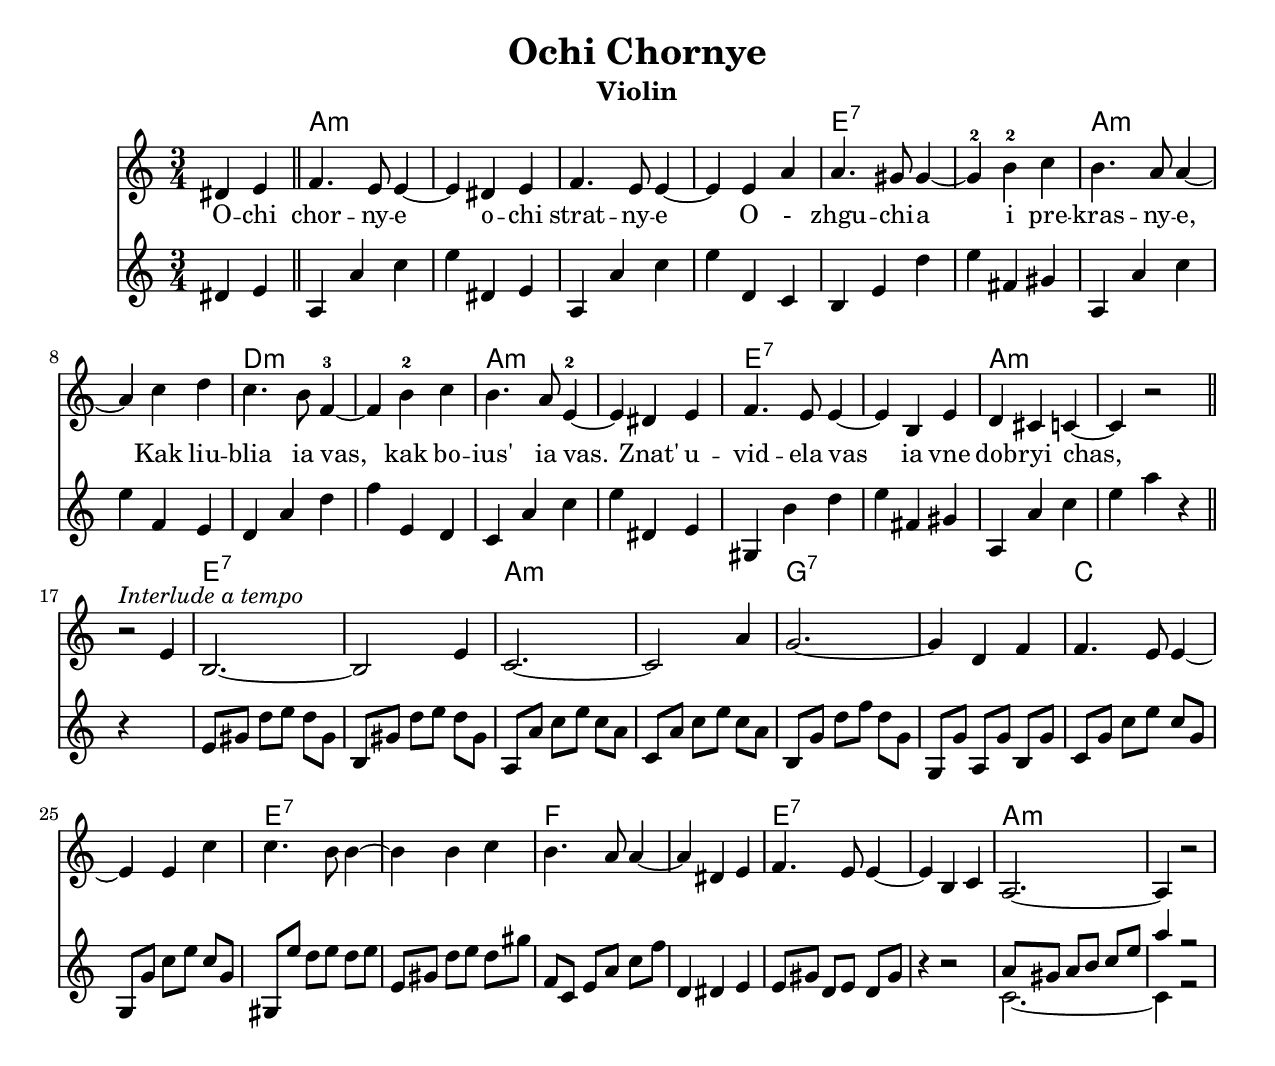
\version "2.18.0"
\include "english.ly"
%\pointAndClickOff
\paper{
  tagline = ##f
  print-all-headers = ##t
  #(set-paper-size "letter")
}
date = #(strftime "%d-%m-%Y" (localtime (current-time)))

%\markup{ \italic{ " Updated " \date  }  }

%\markup{ Got something to say? }

global = {
  \clef treble
  \key a \minor
  \time 3/4
  \set Score.markFormatter = #format-mark-box-alphabet
}

%#################################### Melody ########################
melody = \relative c' {
  \global
  \partial 4*2 ds4 e  %lead in notes

  % \repeat volta 2{
  % \mark \default
  \bar "||"
  f4. e8 e4~
  e4 ds e|
  f4. e8 e4~
  e4 e a

  a4. gs8 gs4~|
  gs4-2 b-2 c
  b4. a8 a4~
  a4 c d|

  c4. b8 f4-3~
  f4 b-2 c|
  b4. a8 e4-2~|
  e4 ds e

  f4. e8 e4~
  e4 b e
  d4 cs c~
  c4 r 2 %\parenthesize a
  \bar "||"
  \break
  %} repeat end
  r2^\markup{\italic {"Interlude a tempo"}} e4
  b2.~
  b2 e4
  c2.~
  c2 a'4
  g2.~
  g4 d f
  f4. e8 e4~
  e4 e c'
  c4. b8 b4~
  b4 b c|
  b4. a8 a4~|
  a4 ds, e|
  f4. e8 e4~|
  e4 b c|
  a2.~
  a4 r2|
}
\addlyrics {
  O -- chi chor -- ny -- e
  o -- chi strat -- ny -- e
  O - zhgu -- chi -- a
  i pre -- kras -- ny -- e,
  Kak liu -- blia ia vas,
  kak bo -- ius' ia vas.
  Znat' u -- vid -- ela vas
  ia vne dob -- ryi chas,
}

secund = \relative c' {
  \global
  \partial 4*2 ds4 e  %lead in notes
  a,4 a' c
  e4 ds, e
  a,4 a' c
  e4 d, c

  b4 e d'
  e4 fs, gs  %up 8va from orig.
  a,4 a' c
  e4 f, e

  d4 a' d
  f4 e, d
  c4 a' c

  e4 ds, e
  gs,4 b' d
  e4 fs, gs  %up 8va from orig.
  a,4 a' c
  e4 a r


  % Interlude
  r4*3
  e,8[gs] d'[e] d[gs,]|
  b,8[gs']d'[e] d[gs,]
  a,8[a']c[e]c[a]
  c,8[a']c[e]c[a]

  b,8[g']d'[f]d[g,]
  g,8[g']a,[g']b,[g']
  c,8[g']c[e]c[g]
  g,8[g'] c[e]c[g]

  gs,8[e'']d[e]d[e]
  e,8[gs]d'[e] d[gs]
  f,8[c]e[a]c[f]
  d,4 ds e
  e8[gs]d[e]d[gs]
  r4 r2
  <<
    {
      a8[gs]a[b]c[e]
      a4 r2
    } \\
    {c,,2.~ c4 r2}
  >>
}


%################################# Chords #######################
harmonies = \chordmode {
  \skip 2
  a4*12:m
  e4*6:7
  a4*6:m
  d4*6:m
  a4*6:m
  e4*6:7
  a4*6:m
  % Interlude
  s4*3
  e4*6:7
  a4*6:m
  g4*6:7
  c4*6
  e4*6:7
  f4*6
  e4*6:7
  a4*6:m

}



\score {
  <<
    \new ChordNames {
      \set chordChanges = ##f
      \harmonies
    }
    \new Staff
    \melody
    \new Staff \secund
  >>
  \header{
    title= "Ochi Chornye"
    subtitle=""
    composer= ""
    instrument = "Violin"
    arranger= ""
  }
  \midi{\tempo 4 = 120}
  \layout{indent = 1.0\cm}
}
%{
% more verses:
\markup{}
\markup {
  \fill-line {
    \hspace #0.1 % distance from left margin
    \column {
      \line { "1."
	\column {
	  ""
	}
      }
      \hspace #0.2 % vertical distance between verses
      \line { "2."
	\column {
	 ""
	}
      }
    }
    \hspace #0.1  % horiz. distance between columns
    \column {
      \line { "3."
	\column {
	  ""
	}
      }
      \hspace #0.2 % distance between verses
      \line { "4."
	\column {
	 ""
	}
      }
    }
    \hspace #0.1 % distance to right margin
  }
}

%}
